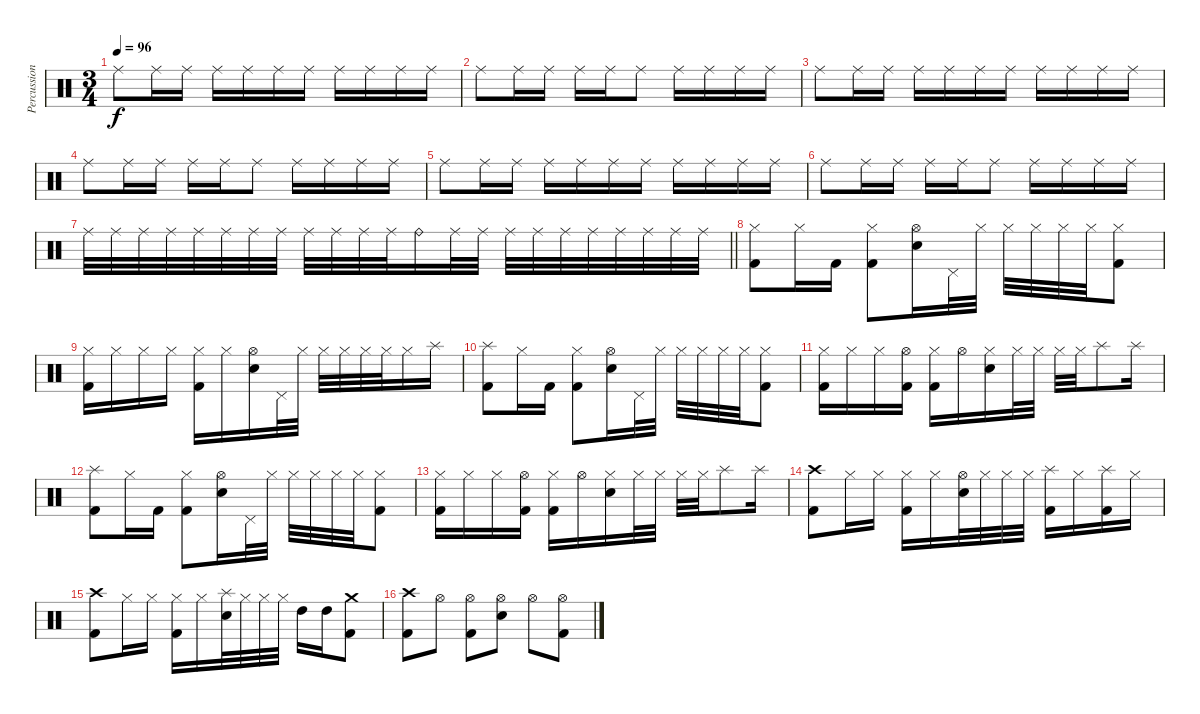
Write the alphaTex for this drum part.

\track ("Percussion" "Percussion") {instrument percussion}
\staff {score}
\articulation defaults
\ts (3 4)
\tempo 96
\clef neutral
\ks c "Ride (middle)".8{dy f} "Ride (middle)".16 "Ride (middle)".16 "Ride (middle)".16 "Ride (middle)".16 "Ride (middle)".16 "Ride (middle)".16 "Ride (middle)".16 "Ride (middle)".16 "Ride (middle)".16 "Ride (middle)".16
|
"Ride (middle)".8 "Ride (middle)".16 "Ride (middle)".16 "Ride (middle)".16 "Ride (middle)".16 "Ride (middle)".8 "Ride (middle)".16 "Ride (middle)".16 "Ride (middle)".16 "Ride (middle)".16 |
"Ride (middle)".8 "Ride (middle)".16 "Ride (middle)".16 "Ride (middle)".16 "Ride (middle)".16 "Ride (middle)".16 "Ride (middle)".16 "Ride (middle)".16 "Ride (middle)".16 "Ride (middle)".16 "Ride (middle)".16 |
"Ride (middle)".8 "Ride (middle)".16 "Ride (middle)".16 "Ride (middle)".16 "Ride (middle)".16 "Ride (middle)".8 "Ride (middle)".16 "Ride (middle)".16 "Ride (middle)".16 "Ride (middle)".16 |
"Ride (middle)".8 "Ride (middle)".16 "Ride (middle)".16 "Ride (middle)".16 "Ride (middle)".16 "Ride (middle)".16 "Ride (middle)".16 "Ride (middle)".16 "Ride (middle)".16 "Ride (middle)".16 "Ride (middle)".16 |
"Ride (middle)".8 "Ride (middle)".16 "Ride (middle)".16 "Ride (middle)".16 "Ride (middle)".16 "Ride (middle)".8 "Ride (middle)".16 "Ride (middle)".16 "Ride (middle)".16 "Ride (middle)".16 |
\barLineRight lightlight "Ride (middle)".32 "Ride (middle)".32 "Ride (middle)".32 "Ride (middle)".32 "Ride (middle)".32 "Ride (middle)".32 "Ride (middle)".32 "Ride (middle)".32 "Ride (middle)".32 "Ride (middle)".32 "Ride (middle)".32 "Ride (middle)".32 "Ride (bell)".16 "Ride (middle)".32 "Ride (middle)".32 "Ride (middle)".32 "Ride (middle)".32 "Ride (middle)".32 "Ride (middle)".32 "Ride (middle)".32 "Ride (middle)".32 "Ride (middle)".32 "Ride (middle)".32
|
("Hi-Hat (closed)" "Kick (hit) 2").8 "Hi-Hat (closed)".16 "Kick (hit) 2".16 ("Hi-Hat (closed)" "Kick (hit) 2").8 ("Hi-Hat (open)" "Electric Snare (hit)").16 "Pedal Hi-Hat (hit)".32 "Hi-Hat (closed)".32 "Hi-Hat (closed)".32 "Hi-Hat (closed)".32 "Hi-Hat (closed)".32 "Hi-Hat (closed)".32 ("Hi-Hat (closed)" "Kick (hit) 2").8 |
("Hi-Hat (closed)" "Kick (hit) 2").16 "Hi-Hat (closed)".16 "Hi-Hat (closed)".16 "Hi-Hat (closed)".16 ("Hi-Hat (closed)" "Kick (hit) 2").16 "Hi-Hat (closed)".16 ("Hi-Hat (open)" "Electric Snare (hit)").16 "Pedal Hi-Hat (hit)".32 "Hi-Hat (closed)".32 "Hi-Hat (closed)".32 "Hi-Hat (closed)".32 "Hi-Hat (closed)".32 "Hi-Hat (closed)".32 "Hi-Hat (closed)".16 "Splash (hit)".16 |
("Splash (hit)" "Kick (hit) 2").8 "Hi-Hat (closed)".16 "Kick (hit) 2".16 ("Hi-Hat (closed)" "Kick (hit) 2").8 ("Hi-Hat (open)" "Electric Snare (hit)").16 "Pedal Hi-Hat (hit)".32 "Hi-Hat (closed)".32 "Hi-Hat (closed)".32 "Hi-Hat (closed)".32 "Hi-Hat (closed)".32 "Hi-Hat (closed)".32 ("Hi-Hat (closed)" "Kick (hit) 2").8 |
("Hi-Hat (closed)" "Kick (hit) 2").16 "Hi-Hat (closed)".16 "Hi-Hat (closed)".16 ("Hi-Hat (open)" "Kick (hit) 2").16 ("Hi-Hat (closed)" "Kick (hit) 2").16 "Hi-Hat (open)".16 ("Hi-Hat (closed)" "Electric Snare (hit)").16 "Hi-Hat (closed)".32 "Hi-Hat (closed)".32 "Hi-Hat (closed)".32 "Hi-Hat (closed)".32 "Splash (hit)".8 "Splash (hit)".16 |
("Splash (hit)" "Kick (hit) 2").8 "Hi-Hat (closed)".16 "Kick (hit) 2".16 ("Hi-Hat (closed)" "Kick (hit) 2").8 ("Hi-Hat (open)" "Electric Snare (hit)").16 "Pedal Hi-Hat (hit)".32 "Hi-Hat (closed)".32 "Hi-Hat (closed)".32 "Hi-Hat (closed)".32 "Hi-Hat (closed)".32 "Hi-Hat (closed)".32 ("Hi-Hat (closed)" "Kick (hit) 2").8 |
("Hi-Hat (closed)" "Kick (hit) 2").16 "Hi-Hat (closed)".16 "Hi-Hat (closed)".16 ("Hi-Hat (open)" "Kick (hit) 2").16 ("Hi-Hat (closed)" "Kick (hit) 2").16 "Hi-Hat (open)".16 ("Hi-Hat (closed)" "Electric Snare (hit)").16 "Hi-Hat (closed)".32 "Hi-Hat (closed)".32 "Hi-Hat (closed)".32 "Hi-Hat (closed)".32 "Splash (hit)".8 "Splash (hit)".16 |
("Crash high (hit)" "Kick (hit) 2").8 "Hi-Hat (closed)".16 "Hi-Hat (closed)".16 ("Hi-Hat (closed)" "Kick (hit) 2").16 "Hi-Hat (closed)".16 ("Hi-Hat (open)" "Electric Snare (hit)").32 "Hi-Hat (closed)".32 "Hi-Hat (closed)".32 "Hi-Hat (closed)".32 ("Splash (hit)" "Kick (hit) 2").16 "Hi-Hat (closed)".16 ("Splash (hit)" "Kick (hit) 2").16 "Hi-Hat (closed)".16 |
("Crash high (hit)" "Kick (hit) 2").8 "Hi-Hat (closed)".16 "Hi-Hat (closed)".16 ("Hi-Hat (closed)" "Kick (hit) 2").16 "Hi-Hat (closed)".16 ("Splash (hit)" "Electric Snare (hit)").32 "Hi-Hat (closed)".32 "Hi-Hat (closed)".32 "Hi-Hat (closed)".32 "High Tom (hit)".16 "High Tom (hit)".16 ("Crash medium (hit)" "Kick (hit) 2").8 |
("Crash high (hit)" "Kick (hit) 2").8 "Hi-Hat (open)".8 ("Hi-Hat (open)" "Kick (hit) 2").8 ("Hi-Hat (open)" "Electric Snare (hit)").8 "Hi-Hat (open)".8 ("Hi-Hat (open)" "Kick (hit) 2").8
